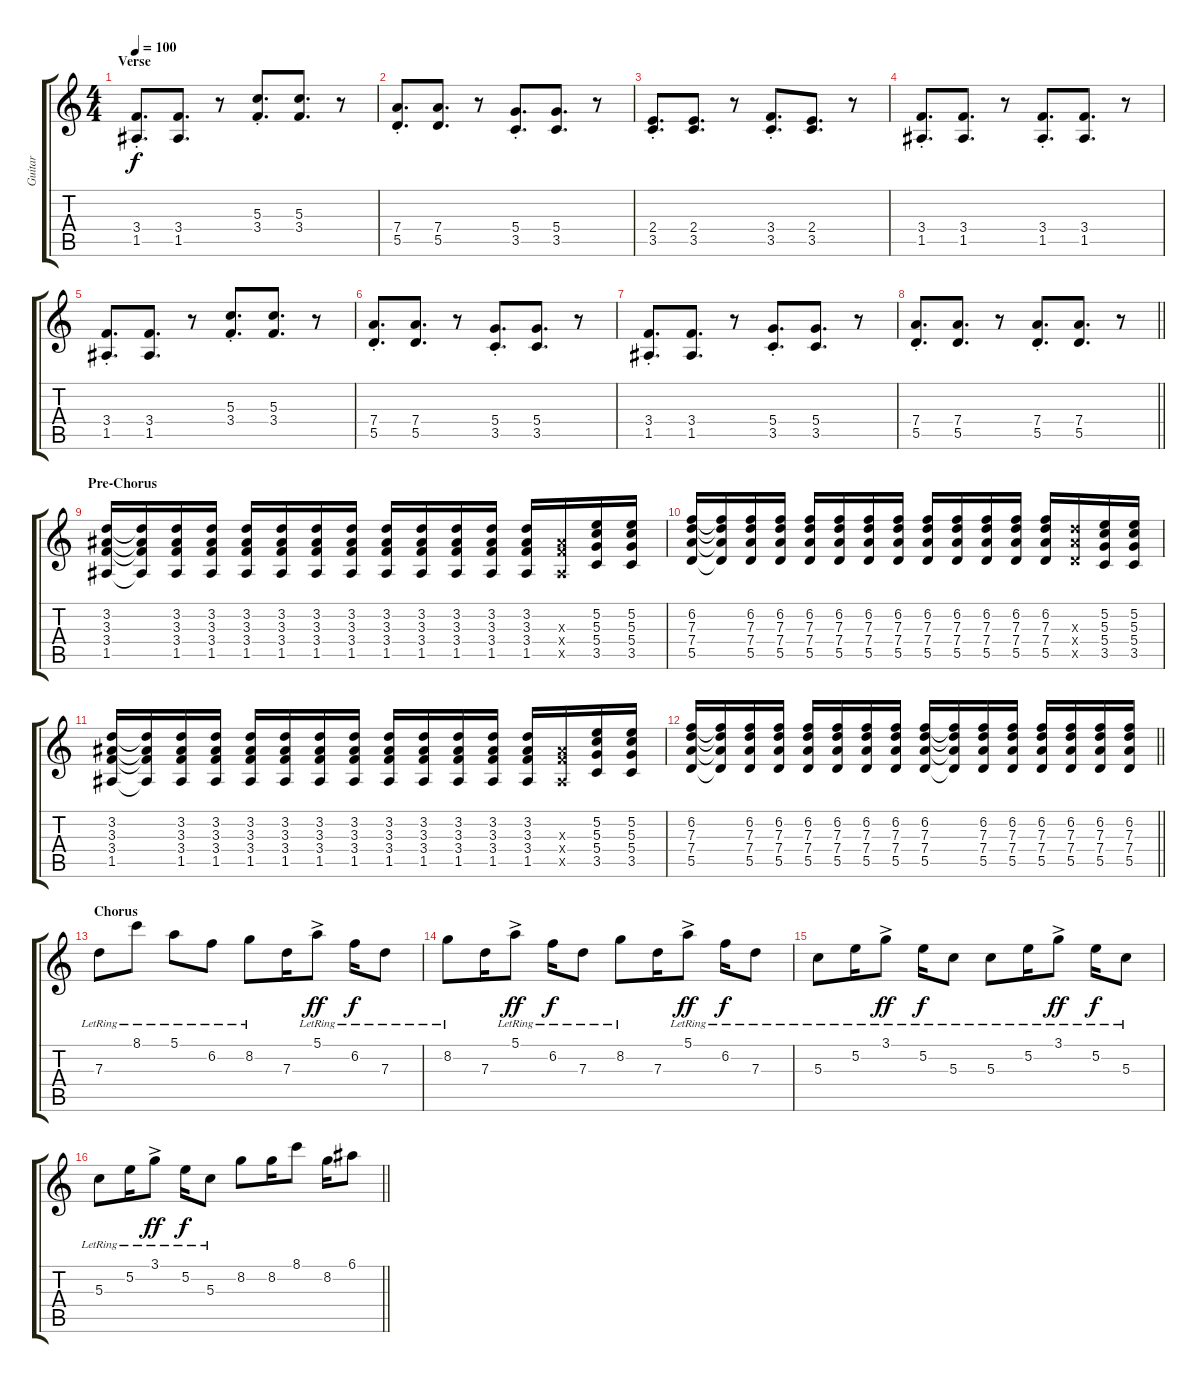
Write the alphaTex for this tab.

\track ("Guitar" "Guitar") {instrument electricguitarclean}
\staff {score tabs}
\tuning (E4 B3 G3 D3 A2 E2) {hide}
\ts (4 4)
\section ("" "Verse")
\tempo 100
\clef g2
\ks c
(3.4{st} 1.5{st}).8{d dy f} (3.4 1.5).8{d} r.8 (5.3{st} 3.4{st}).8{d} (5.3 3.4).8{d} r.8 |
(7.4{st} 5.5{st}).8{d} (7.4 5.5).8{d} r.8 (5.4{st} 3.5{st}).8{d} (5.4 3.5).8{d} r.8 |
(2.4{st} 3.5{st}).8{d} (2.4 3.5).8{d} r.8 (3.4{st} 3.5{st}).8{d} (2.4 3.5).8{d} r.8 |
(3.4{st} 1.5{st}).8{d} (3.4 1.5).8{d} r.8 (3.4{st} 1.5{st}).8{d} (3.4 1.5).8{d} r.8 |
(3.4{st} 1.5{st}).8{d} (3.4 1.5).8{d} r.8 (5.3{st} 3.4{st}).8{d} (5.3 3.4).8{d} r.8 |
(7.4{st} 5.5{st}).8{d} (7.4 5.5).8{d} r.8 (5.4{st} 3.5{st}).8{d} (5.4 3.5).8{d} r.8 |
(3.4{st} 1.5{st}).8{d} (3.4 1.5).8{d} r.8 (5.4{st} 3.5{st}).8{d} (5.4 3.5).8{d} r.8 |
\barLineRight lightlight
(7.4{st} 5.5{st}).8{d} (7.4 5.5).8{d} r.8 (7.4{st} 5.5{st}).8{d} (7.4 5.5).8{d} r.8 |
\section ("" "Pre-Chorus")
(3.2 3.3 3.4 1.5).16 (3.2{t} 3.3{t} 3.4{t} 1.5{t}).16 (3.2 3.3 3.4 1.5).16 (3.2 3.3 3.4 1.5).16 (3.2 3.3 3.4 1.5).16 (3.2 3.3 3.4 1.5).16 (3.2 3.3 3.4 1.5).16 (3.2 3.3 3.4 1.5).16 (3.2 3.3 3.4 1.5).16 (3.2 3.3 3.4 1.5).16 (3.2 3.3 3.4 1.5).16 (3.2 3.3 3.4 1.5).16 (3.2 3.3 3.4 1.5).16 (3.3{x} 3.4{x} 1.5{x}).16 (5.2 5.3 5.4 3.5).16 (5.2 5.3 5.4 3.5).16 |
(6.2 7.3 7.4 5.5).16 (6.2{t} 7.3{t} 7.4{t} 5.5{t}).16 (6.2 7.3 7.4 5.5).16 (6.2 7.3 7.4 5.5).16 (6.2 7.3 7.4 5.5).16 (6.2 7.3 7.4 5.5).16 (6.2 7.3 7.4 5.5).16 (6.2 7.3 7.4 5.5).16 (6.2 7.3 7.4 5.5).16 (6.2 7.3 7.4 5.5).16 (6.2 7.3 7.4 5.5).16 (6.2 7.3 7.4 5.5).16 (6.2 7.3 7.4 5.5).16 (7.3{x} 7.4{x} 5.5{x}).16 (5.2 5.3 5.4 3.5).16 (5.2 5.3 5.4 3.5).16 |
(3.2 3.3 3.4 1.5).16 (3.2{t} 3.3{t} 3.4{t} 1.5{t}).16 (3.2 3.3 3.4 1.5).16 (3.2 3.3 3.4 1.5).16 (3.2 3.3 3.4 1.5).16 (3.2 3.3 3.4 1.5).16 (3.2 3.3 3.4 1.5).16 (3.2 3.3 3.4 1.5).16 (3.2 3.3 3.4 1.5).16 (3.2 3.3 3.4 1.5).16 (3.2 3.3 3.4 1.5).16 (3.2 3.3 3.4 1.5).16 (3.2 3.3 3.4 1.5).16 (3.3{x} 3.4{x} 1.5{x}).16 (5.2 5.3 5.4 3.5).16 (5.2 5.3 5.4 3.5).16 |
\barLineRight lightlight
(6.2 7.3 7.4 5.5).16 (6.2{t} 7.3{t} 7.4{t} 5.5{t}).16 (6.2 7.3 7.4 5.5).16 (6.2 7.3 7.4 5.5).16 (6.2 7.3 7.4 5.5).16 (6.2 7.3 7.4 5.5).16 (6.2 7.3 7.4 5.5).16 (6.2 7.3 7.4 5.5).16 (6.2 7.3 7.4 5.5).16 (6.2{t} 7.3{t} 7.4{t} 5.5{t}).16 (6.2 7.3 7.4 5.5).16 (6.2 7.3 7.4 5.5).16 (6.2 7.3 7.4 5.5).16 (6.2 7.3 7.4 5.5).16 (6.2 7.3 7.4 5.5).16 (6.2 7.3 7.4 5.5).16 |
\section ("" "Chorus")
7.3{lr}.8 8.1{lr}.8 5.1{lr}.8 6.2{lr}.8 8.2{lr}.8 7.3.16 5.1{ac lr}.8{dy ff} 6.2{lr}.16{dy f} 7.3{lr}.8 |
8.2{lr}.8 7.3.16 5.1{ac lr}.8{dy ff} 6.2{lr}.16{dy f} 7.3{lr}.8 8.2{lr}.8 7.3.16 5.1{ac lr}.8{dy ff} 6.2{lr}.16{dy f} 7.3{lr}.8 |
5.3{lr}.8 5.2{lr}.16 3.1{ac lr}.8{dy ff} 5.2{lr}.16{dy f} 5.3{lr}.8 5.3{lr}.8 5.2{lr}.16 3.1{ac lr}.8{dy ff} 5.2{lr}.16{dy f} 5.3{lr}.8 |
\barLineRight lightlight
5.3{lr}.8 5.2{lr}.16 3.1{ac lr}.8{dy ff} 5.2{lr}.16{dy f} 5.3{lr}.8 8.2.8 8.2.16 8.1.8 8.2.16 6.1.8
